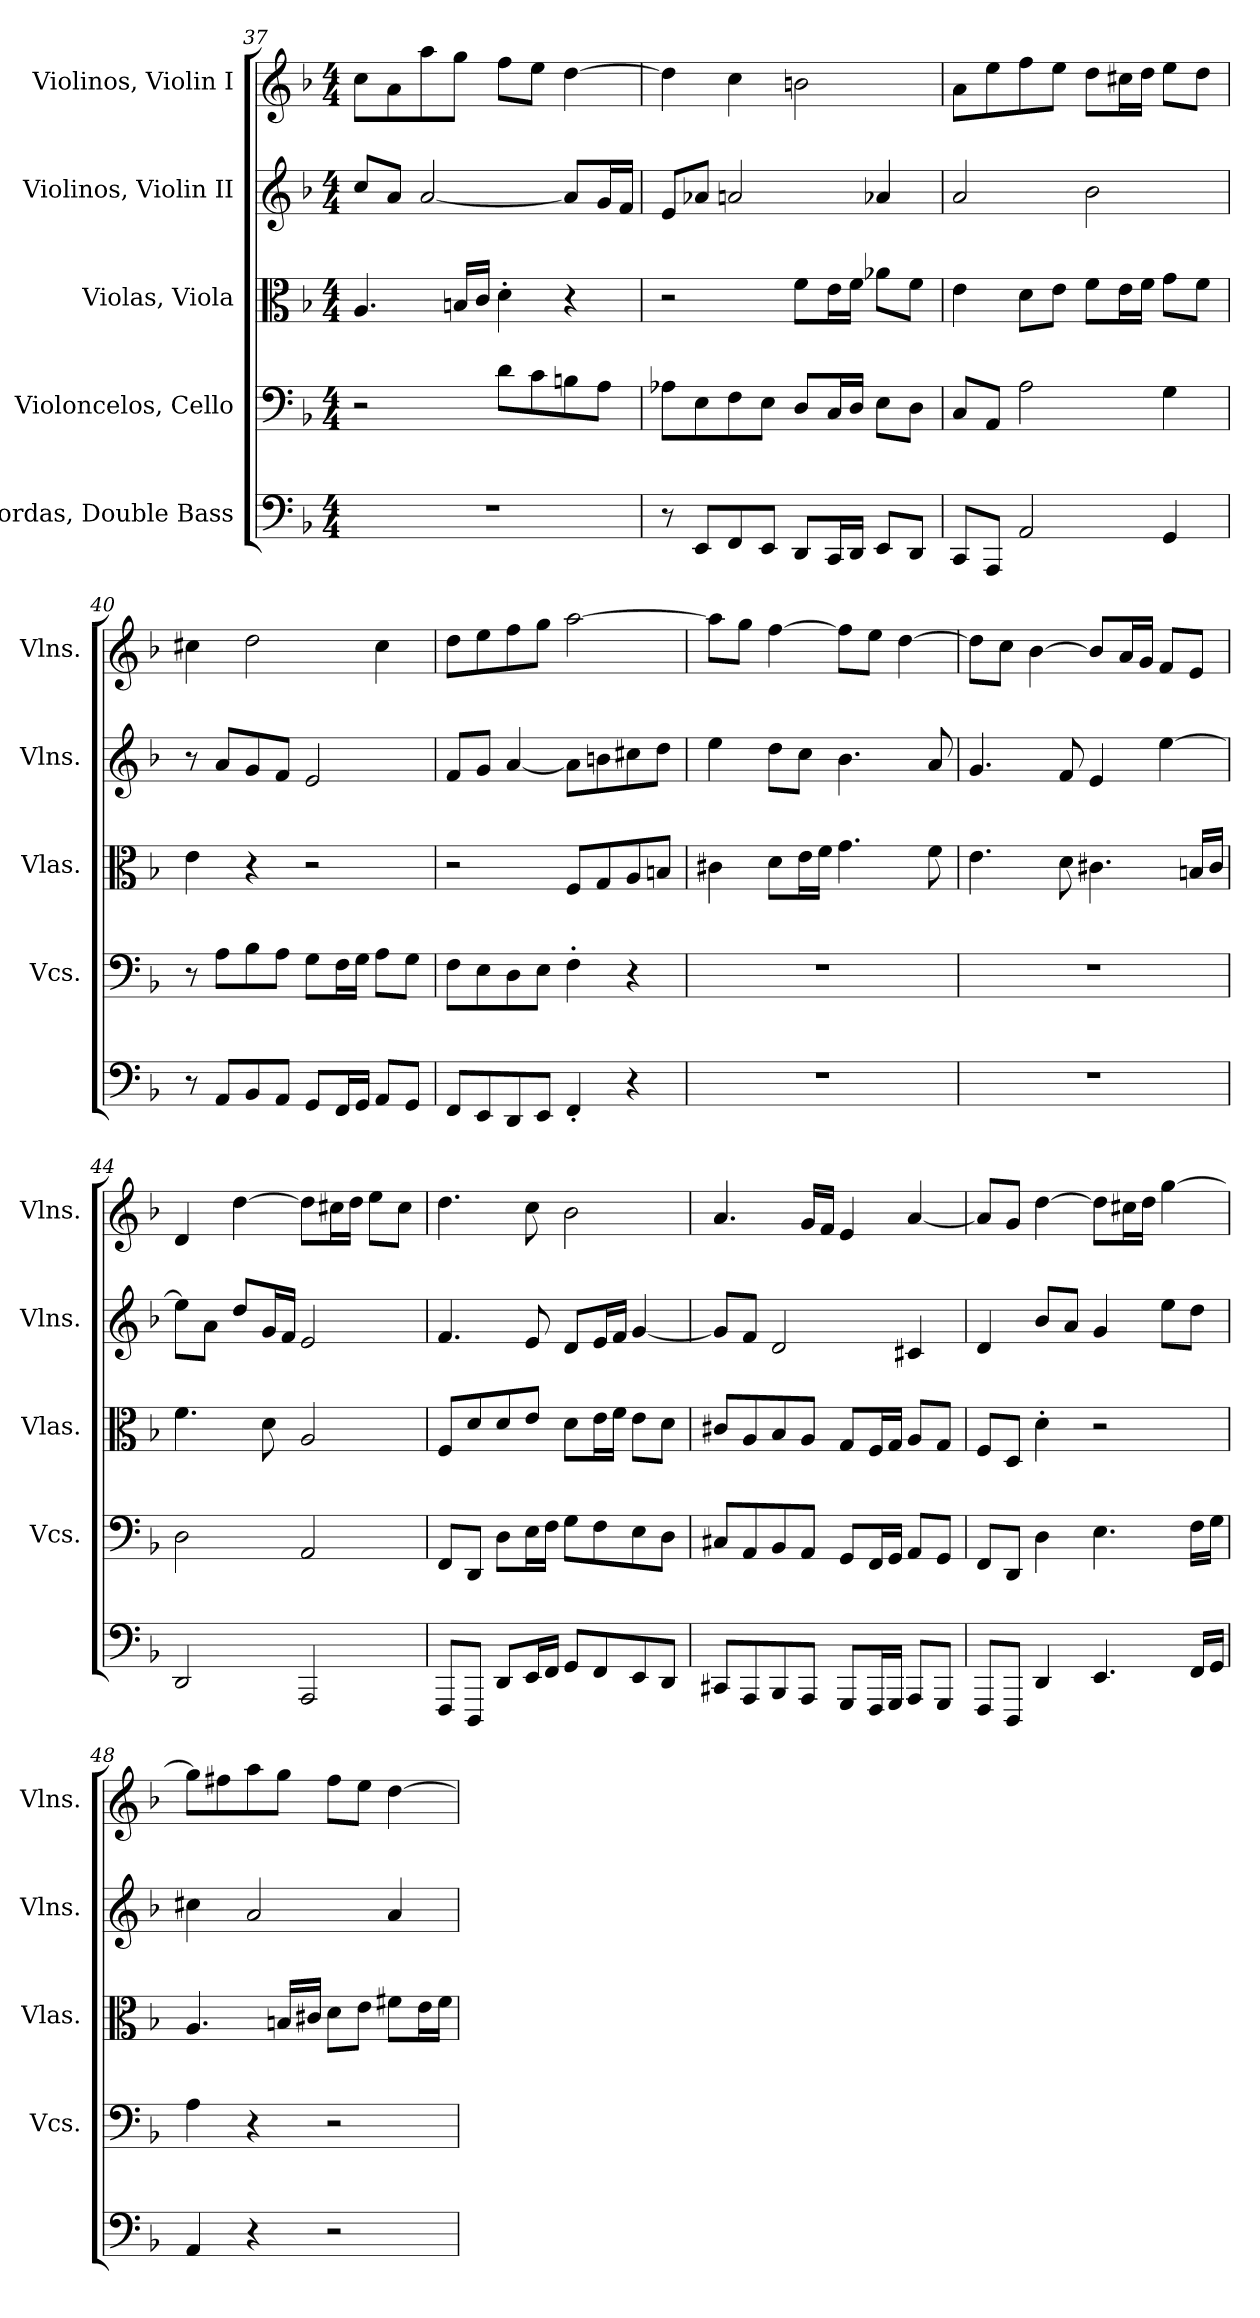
**kern	**kern	**kern	**kern	**kern
*part5	*part4	*part3	*part2	*part1
*staff5	*staff4	*staff3	*staff2	*staff1
*I"Cordas, Double Bass	*I"Violoncelos, Cello	*I"Violas, Viola	*I"Violinos, Violin II	*I"Violinos, Violin I
*	*I'Vcs.	*I'Vlas.	*I'Vlns.	*I'Vlns.
*clefF4	*clefF4	*clefC3	*clefG2	*clefG2
*k[b-]	*k[b-]	*k[b-]	*k[b-]	*k[b-]
*M4/4	*M4/4	*M4/4	*M4/4	*M4/4
=37	=37	=37	=37	=37
1r	2r	4.A/	8cc/L	8cc\L
.	.	.	8a/J	8a\
.	.	.	[2a/	8aa\
.	.	16Bn/LL	.	8gg\J
.	.	16c/JJ	.	.
.	8d\L	4d'\	.	8ff\L
.	8c\	.	.	8ee\J
.	8Bn\	4r	8a/L]	[4dd\
.	8A\J	.	16g/L	.
.	.	.	16f/JJ	.
!!LO:LB:g=z
=38	=38	=38	=38	=38
8r	8A-X\L	2r	8e/L	4dd\]
8EE/L	8E\	.	8a-X/J	.
8FF/	8F\	.	2an/	4cc\
8EE/J	8E\J	.	.	.
8DD/L	8D/L	8f\L	.	2bn\
16CC/L	16C/L	16e\L	.	.
16DD/JJ	16D/JJ	16f\JJ	.	.
8EE/L	8E\L	8a-X\L	4a-X/	.
8DD/J	8D\J	8f\J	.	.
=39	=39	=39	=39	=39
8CC/L	8C/L	4e\	2a/	8a\L
8AAA/J	8AA/J	.	.	8ee\
2AA/	2A\	8d\L	.	8ff\
.	.	8e\J	.	8ee\J
.	.	8f\L	2b-\	8dd\L
.	.	16e\L	.	16cc#X\L
.	.	16f\JJ	.	16dd\JJ
4GG/	4G\	8g\L	.	8ee\L
.	.	8f\J	.	8dd\J
=40	=40	=40	=40	=40
8r	8r	4e\	8r	4cc#X\
8AA/L	8A\L	.	8a/L	.
8BB-/	8B-\	4r	8g/	2dd\
8AA/J	8A\J	.	8f/J	.
8GG/L	8G\L	2r	2e/	.
16FF/L	16F\L	.	.	.
16GG/JJ	16G\JJ	.	.	.
8AA/L	8A\L	.	.	4cc#\
8GG/J	8G\J	.	.	.
!!LO:PB:g=z
=41	=41	=41	=41	=41
8FF/L	8F\L	2r	8f/L	8dd\L
8EE/	8E\	.	8g/J	8ee\
8DD/	8D\	.	[4a/	8ff\
8EE/J	8E\J	.	.	8gg\J
4FF'/	4F'\	8F/L	8a\L]	[2aa\
.	.	8G/	8bn\	.
4r	4r	8A/	8cc#X\	.
.	.	8Bn/J	8dd\J	.
=42	=42	=42	=42	=42
1r	1r	4c#X\	4ee\	8aa\L]
.	.	.	.	8gg\J
.	.	8d\L	8dd\L	[4ff\
.	.	16e\L	8cc\J	.
.	.	16f\JJ	.	.
.	.	4.g\	4.b-\	8ff\L]
.	.	.	.	8ee\J
.	.	.	.	[4dd\
.	.	8f\	8a/	.
=43	=43	=43	=43	=43
1r	1r	4.e\	4.g/	8dd\L]
.	.	.	.	8cc\J
.	.	.	.	[4b-\
.	.	8d\	8f/	.
.	.	4.c#X\	4e/	8b-/L]
.	.	.	.	16a/L
.	.	.	.	16g/JJ
.	.	.	[4ee\	8f/L
.	.	16Bn/LL	.	8e/J
.	.	16c#/JJ	.	.
=44	=44	=44	=44	=44
2DD/	2D\	4.f\	8ee\L]	4d/
.	.	.	8a\J	.
.	.	.	8dd/L	[4dd\
.	.	8d\	16g/L	.
.	.	.	16f/JJ	.
2AAA/	2AA/	2A/	2e/	8dd\L]
.	.	.	.	16cc#X\L
.	.	.	.	16dd\JJ
.	.	.	.	8ee\L
.	.	.	.	8cc#\J
!!LO:LB:g=z
=45	=45	=45	=45	=45
8FFF/L	8FF/L	8F/L	4.f/	4.dd\
8DDD/J	8DD/J	8d/	.	.
8DD/L	8D\L	8d/	.	.
16EE/L	16E\L	8e/J	8e/	8cc\
16FF/JJ	16F\JJ	.	.	.
8GG/L	8G\L	8d\L	8d/L	2b-\
8FF/	8F\	16e\L	16e/L	.
.	.	16f\JJ	16f/JJ	.
8EE/	8E\	8e\L	[4g/	.
8DD/J	8D\J	8d\J	.	.
=46	=46	=46	=46	=46
8CC#X/L	8C#X/L	8c#X/L	8g/L]	4.a/
8AAA/	8AA/	8A/	8f/J	.
8BBB-/	8BB-/	8B-/	2d/	.
8AAA/J	8AA/J	8A/J	.	16g/LL
.	.	.	.	16f/JJ
8GGG/L	8GG/L	8G/L	.	4e/
16FFF/L	16FF/L	16F/L	.	.
16GGG/JJ	16GG/JJ	16G/JJ	.	.
8AAA/L	8AA/L	8A/L	4c#X/	[4a/
8GGG/J	8GG/J	8G/J	.	.
=47	=47	=47	=47	=47
8FFF/L	8FF/L	8F/L	4d/	8a/L]
8DDD/J	8DD/J	8D/J	.	8g/J
4DD/	4D\	4d'\	8b-/L	[4dd\
.	.	.	8a/J	.
4.EE/	4.E\	2r	4g/	8dd\L]
.	.	.	.	16cc#X\L
.	.	.	.	16dd\JJ
.	.	.	8ee\L	[4gg\
16FF/LL	16F\LL	.	8dd\J	.
16GG/JJ	16G\JJ	.	.	.
!!LO:PB:g=z
=48	=48	=48	=48	=48
4AA/	4A\	4.A/	4cc#X\	8gg\L]
.	.	.	.	8ff#X\
4r	4r	.	2a/	8aa\
.	.	16Bn/LL	.	8gg\J
.	.	16c#X/JJ	.	.
2r	2r	8d\L	.	8ff#\L
.	.	8e\J	.	8ee\J
.	.	8f#X\L	4a/	[4dd\
.	.	16e\L	.	.
.	.	16f#\JJ	.	.
=	=	=	=	=
*-	*-	*-	*-	*-
